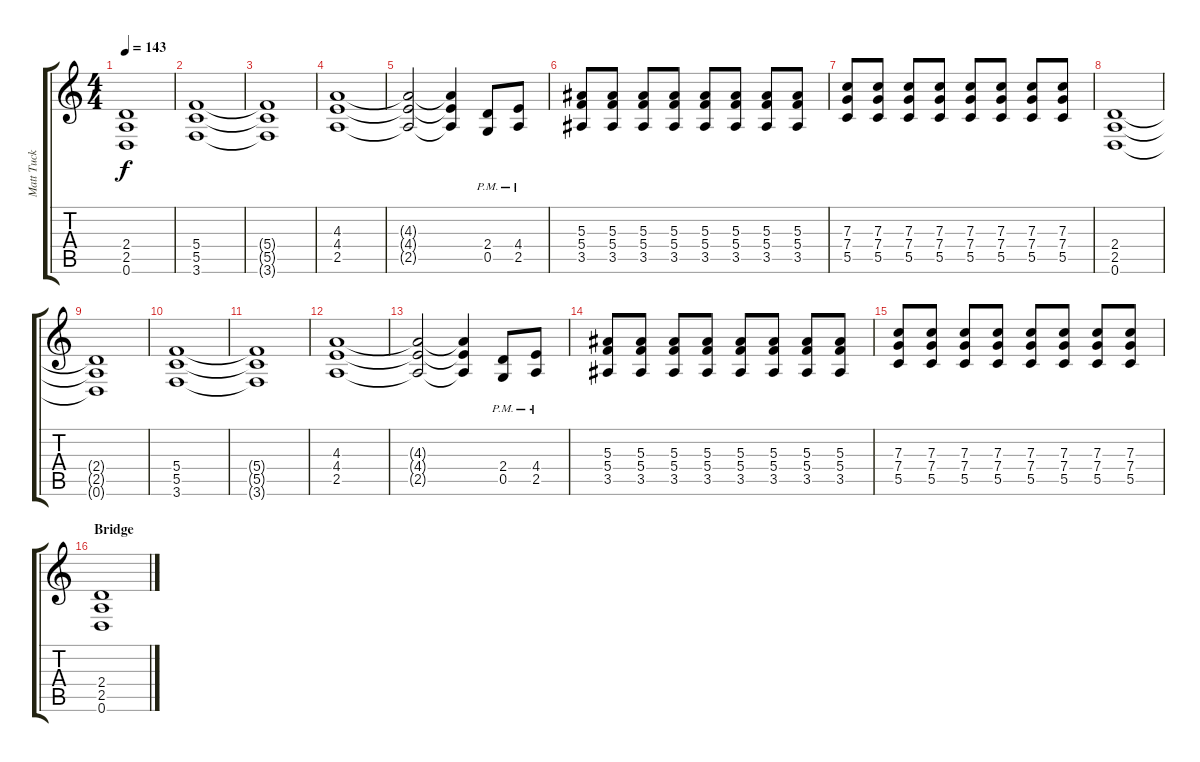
\track ("Matt Tuck (Right)" "Matt Tuck ") {instrument distortionguitar}
\staff {score tabs}
\tuning (D4 A3 F3 C3 G2 D2) {hide}
\ts (4 4)
\tempo 143
\clef g2
\ks c
(2.4{t} 2.5{t} 0.6{t}).1{dy f} |
(5.4 5.5 3.6).1 |
(5.4{t} 5.5{t} 3.6{t}).1 |
(4.3 4.4 2.5).1 |
(4.3{t} 4.4{t} 2.5{t}).2 (4.3{t} 4.4{t} 2.5{t}).4 (2.4 0.5{pm}).8 (4.4 2.5{pm}).8 |
(5.3 5.4 3.5).8 (5.3 5.4 3.5).8 (5.3 5.4 3.5).8 (5.3 5.4 3.5).8 (5.3 5.4 3.5).8 (5.3 5.4 3.5).8 (5.3 5.4 3.5).8 (5.3 5.4 3.5).8 |
(7.3 7.4 5.5).8 (7.3 7.4 5.5).8 (7.3 7.4 5.5).8 (7.3 7.4 5.5).8 (7.3 7.4 5.5).8 (7.3 7.4 5.5).8 (7.3 7.4 5.5).8 (7.3 7.4 5.5).8 |
(2.4 2.5 0.6).1 |
(2.4{t} 2.5{t} 0.6{t}).1 |
(5.4 5.5 3.6).1 |
(5.4{t} 5.5{t} 3.6{t}).1 |
(4.3 4.4 2.5).1 |
(4.3{t} 4.4{t} 2.5{t}).2 (4.3{t} 4.4{t} 2.5{t}).4 (2.4 0.5{pm}).8 (4.4 2.5{pm}).8 |
(5.3 5.4 3.5).8 (5.3 5.4 3.5).8 (5.3 5.4 3.5).8 (5.3 5.4 3.5).8 (5.3 5.4 3.5).8 (5.3 5.4 3.5).8 (5.3 5.4 3.5).8 (5.3 5.4 3.5).8 |
(7.3 7.4 5.5).8 (7.3 7.4 5.5).8 (7.3 7.4 5.5).8 (7.3 7.4 5.5).8 (7.3 7.4 5.5).8 (7.3 7.4 5.5).8 (7.3 7.4 5.5).8 (7.3 7.4 5.5).8 |
\section ("" "Bridge")
(2.4 2.5 0.6).1
